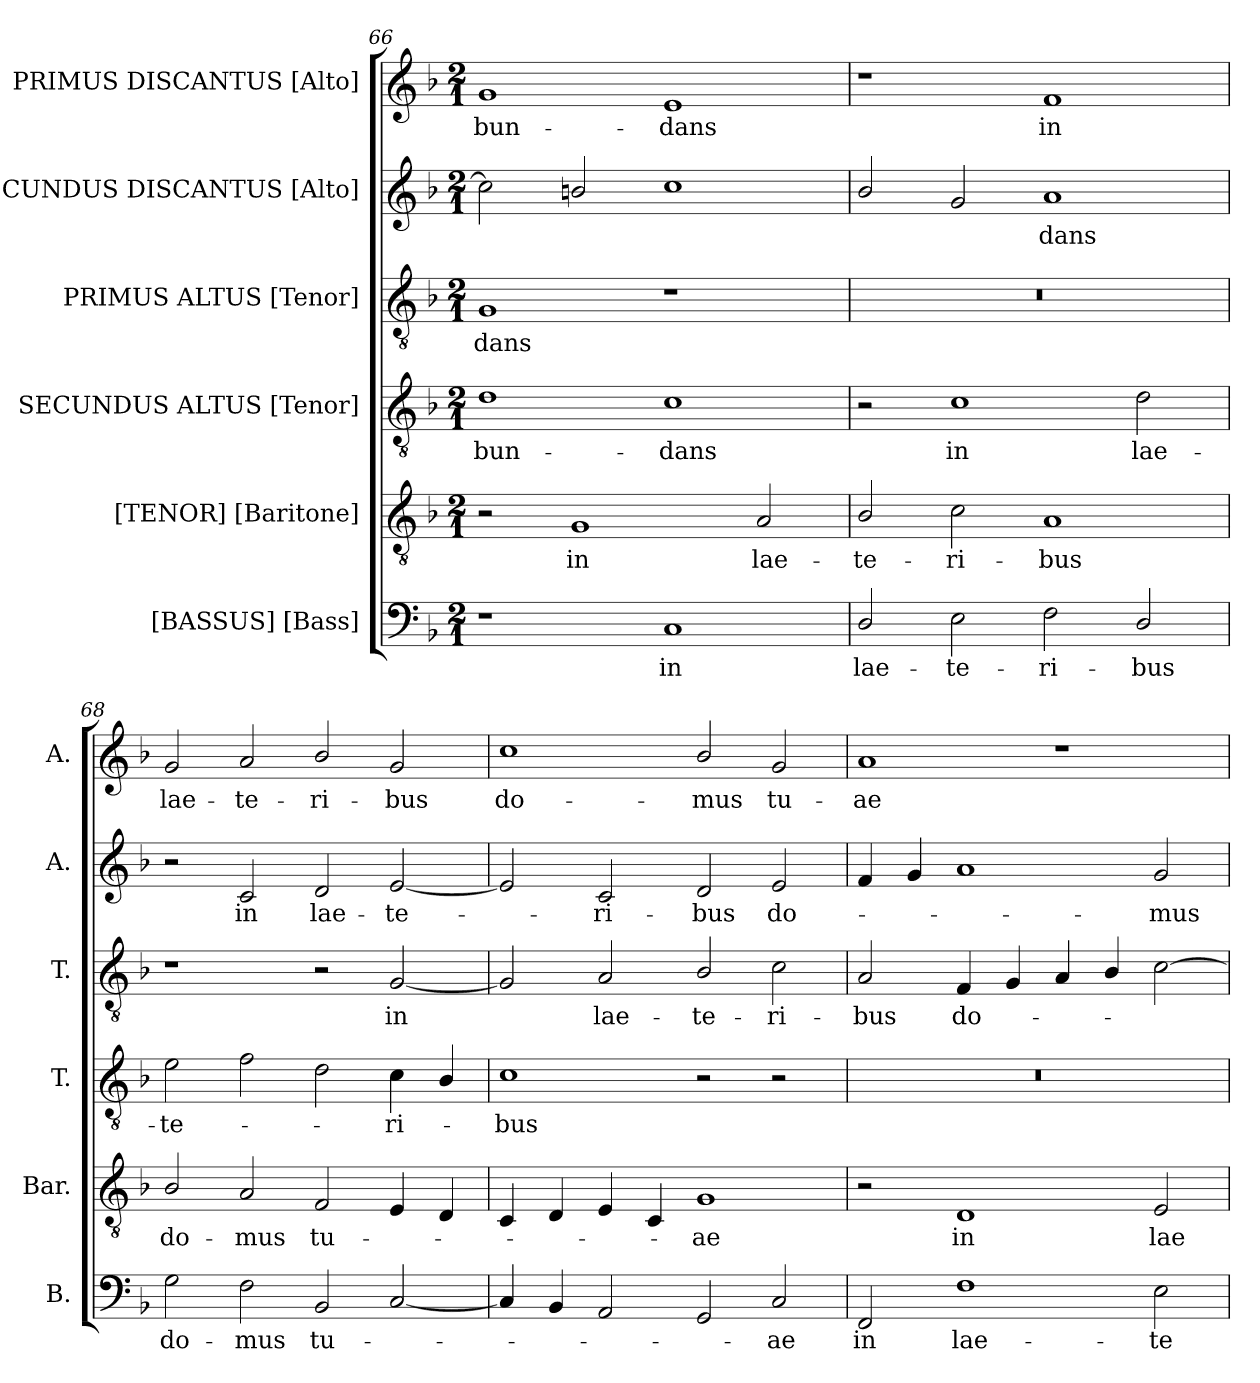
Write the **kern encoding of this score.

**kern	**text	**kern	**text	**kern	**text	**kern	**text	**kern	**text	**kern	**text
*part6	*part6	*part5	*part5	*part4	*part4	*part3	*part3	*part2	*part2	*part1	*part1
*staff6	*staff6	*staff5	*staff5	*staff4	*staff4	*staff3	*staff3	*staff2	*staff2	*staff1	*staff1
*I"[BASSUS] [Bass]	*	*I"[TENOR] [Baritone]	*	*I"SECUNDUS ALTUS [Tenor]	*	*I"PRIMUS ALTUS [Tenor]	*	*I"SECUNDUS DISCANTUS [Alto]	*	*I"PRIMUS DISCANTUS [Alto]	*
*I'B.	*	*I'Bar.	*	*I'T.	*	*I'T.	*	*I'A.	*	*I'A.	*
*clefF4	*	*clefGv2	*	*clefGv2	*	*clefGv2	*	*clefG2	*	*clefG2	*
*	*	*ITrd7c12	*	*ITrd7c12	*	*ITrd7c12	*	*	*	*	*
*k[b-]	*	*k[b-]	*	*k[b-]	*	*k[b-]	*	*k[b-]	*	*k[b-]	*
*F:	*	*F:	*	*F:	*	*F:	*	*F:	*	*F:	*
*M2/1	*	*M2/1	*	*M2/1	*	*M2/1	*	*M2/1	*	*M2/1	*
=66	=66	=66	=66	=66	=66	=66	=66	=66	=66	=66	=66
!	!	!	!	!	!LO:LY:b:color=#000000	!	!	!	!	!	!
!	!	!	!	!	!	!	!LO:LY:b:color=#000000	!	!	!	!
!	!	!	!	!	!	!	!	!	!	!	!LO:LY:b:color=#000000
1r	.	2r	.	1Di	-bun-	1GGi	-dans	2cci\]	.	1gi	-bun-
!	!	!	!LO:LY:b:color=#000000	!	!	!	!	!	!	!	!
.	.	1GGi	in	.	.	.	.	2bni/	.	.	.
!	!LO:LY:b:color=#000000	!	!	!	!	!	!	!	!	!	!
!	!	!	!	!	!LO:LY:b:color=#000000	!	!	!	!	!	!
!	!	!	!	!	!	!	!	!	!	!	!LO:LY:b:color=#000000
1Ci	in	.	.	1Ci	-dans	1r	.	1cci	.	1ei	-dans
!	!	!	!LO:LY:b:color=#000000	!	!	!	!	!	!	!	!
.	.	2AAi/	lae-	.	.	.	.	.	.	.	.
!!LO:LB:g=z
=67	=67	=67	=67	=67	=67	=67	=67	=67	=67	=67	=67
!	!LO:LY:b:color=#000000	!	!	!	!	!	!	!	!	!	!
!	!	!	!LO:LY:b:color=#000000	!	!	!LO:N:vis=1	!	!	!	!	!
2Di/	lae-	2BB-i/	-te-	2r	.	0r	.	2b-i/	.	1r	.
!	!LO:LY:b:color=#000000	!	!	!	!	!	!	!	!	!	!
!	!	!	!LO:LY:b:color=#000000	!	!	!	!	!	!	!	!
!	!	!	!	!	!LO:LY:b:color=#000000	!	!	!	!	!	!
2Ei\	-te-	2Ci\	-ri-	1Ci	in	.	.	2gi/	.	.	.
!	!LO:LY:b:color=#000000	!	!	!	!	!	!	!	!	!	!
!	!	!	!LO:LY:b:color=#000000	!	!	!	!	!	!	!	!
!	!	!	!	!	!	!	!	!	!LO:LY:b:color=#000000	!	!
!	!	!	!	!	!	!	!	!	!	!	!LO:LY:b:color=#000000
2Fi\	-ri-	1AAi	-bus	.	.	.	.	1ai	-dans	1fi	in
!	!LO:LY:b:color=#000000	!	!	!	!	!	!	!	!	!	!
!	!	!	!	!	!LO:LY:b:color=#000000	!	!	!	!	!	!
2Di/	-bus	.	.	2Di\	lae-	.	.	.	.	.	.
=68	=68	=68	=68	=68	=68	=68	=68	=68	=68	=68	=68
!	!LO:LY:b:color=#000000	!	!	!	!	!	!	!	!	!	!
!	!	!	!LO:LY:b:color=#000000	!	!	!	!	!	!	!	!
!	!	!	!	!	!LO:LY:b:color=#000000	!	!	!	!	!	!
!	!	!	!	!	!	!	!	!	!	!	!LO:LY:b:color=#000000
2Gi\	do-	2BB-i/	do-	2Ei\	-te-	1r	.	2r	.	2gi/	lae-
!	!LO:LY:b:color=#000000	!	!	!	!	!	!	!	!	!	!
!	!	!	!LO:LY:b:color=#000000	!	!	!	!	!	!	!	!
!	!	!	!	!	!	!	!	!	!LO:LY:b:color=#000000	!	!
!	!	!	!	!	!	!	!	!	!	!	!LO:LY:b:color=#000000
2Fi\	-mus	2AAi/	-mus	2Fi\	.	.	.	2ci/	in	2ai/	-te-
!	!LO:LY:b:color=#000000	!	!	!	!	!	!	!	!	!	!
!	!	!	!LO:LY:b:color=#000000	!	!	!	!	!	!	!	!
!	!	!	!	!	!	!	!	!	!LO:LY:b:color=#000000	!	!
!	!	!	!	!	!	!	!	!	!	!	!LO:LY:b:color=#000000
2BB-i/	tu-	2FFi/	tu-	2Di\	.	2r	.	2di/	lae-	2b-i/	-ri-
!	!	!	!	!	!LO:LY:b:color=#000000	!	!	!	!	!	!
!	!	!	!	!	!	!	!LO:LY:b:color=#000000	!	!	!	!
!	!	!	!	!	!	!	!	!	!LO:LY:b:color=#000000	!	!
!	!	!	!	!	!	!	!	!	!	!	!LO:LY:b:color=#000000
[2Ci/	.	4EEi/	.	4Ci\	-ri-	[2GGi/	in	[2ei/	-te-	2gi/	-bus
.	.	4DDi/	.	4BB-i/	.	.	.	.	.	.	.
=69	=69	=69	=69	=69	=69	=69	=69	=69	=69	=69	=69
!	!	!	!	!	!LO:LY:b:color=#000000	!	!	!	!	!	!
!	!	!	!	!	!	!	!	!	!	!	!LO:LY:b:color=#000000
4Ci/]	.	4CCi/	.	1Ci	-bus	2GGi/]	.	2ei/]	.	1cci	do-
4BB-i/	.	4DDi/	.	.	.	.	.	.	.	.	.
!	!	!	!	!	!	!	!LO:LY:b:color=#000000	!	!	!	!
!	!	!	!	!	!	!	!	!	!LO:LY:b:color=#000000	!	!
2AAi/	.	4EEi/	.	.	.	2AAi/	lae-	2ci/	-ri-	.	.
.	.	4CCi/	.	.	.	.	.	.	.	.	.
!	!	!	!LO:LY:b:color=#000000	!	!	!	!	!	!	!	!
!	!	!	!	!	!	!	!LO:LY:b:color=#000000	!	!	!	!
!	!	!	!	!	!	!	!	!	!LO:LY:b:color=#000000	!	!
!	!	!	!	!	!	!	!	!	!	!	!LO:LY:b:color=#000000
2GGi/	.	1GGi	-ae	2r	.	2BB-i/	-te-	2di/	-bus	2b-i/	-mus
!	!LO:LY:b:color=#000000	!	!	!	!	!	!	!	!	!	!
!	!	!	!	!	!	!	!LO:LY:b:color=#000000	!	!	!	!
!	!	!	!	!	!	!	!	!	!LO:LY:b:color=#000000	!	!
!	!	!	!	!	!	!	!	!	!	!	!LO:LY:b:color=#000000
2Ci/	-ae	.	.	2r	.	2Ci\	-ri-	2ei/	do-	2gi/	tu-
=70	=70	=70	=70	=70	=70	=70	=70	=70	=70	=70	=70
!	!LO:LY:b:color=#000000	!	!	!LO:N:vis=1	!	!	!	!	!	!	!
!	!	!	!	!	!	!	!LO:LY:b:color=#000000	!	!	!	!
!	!	!	!	!	!	!	!	!	!	!	!LO:LY:b:color=#000000
2FFi/	in	2r	.	0r	.	2AAi/	-bus	4fi/	.	1ai	-ae
.	.	.	.	.	.	.	.	4gi/	.	.	.
!	!LO:LY:b:color=#000000	!	!	!	!	!	!	!	!	!	!
!	!	!	!LO:LY:b:color=#000000	!	!	!	!	!	!	!	!
!	!	!	!	!	!	!	!LO:LY:b:color=#000000	!	!	!	!
1Fi	lae-	1DDi	in	.	.	4FFi/	do-	1ai	.	.	.
.	.	.	.	.	.	4GGi/	.	.	.	.	.
.	.	.	.	.	.	4AAi/	.	.	.	1r	.
.	.	.	.	.	.	4BB-i/	.	.	.	.	.
!	!LO:LY:b:color=#000000	!	!	!	!	!	!	!	!	!	!
!	!	!	!LO:LY:b:color=#000000	!	!	!	!	!	!	!	!
!	!	!	!	!	!	!	!	!	!LO:LY:b:color=#000000	!	!
2Ei\	-te-	2EEi/	lae-	.	.	[2Ci\	.	2gi/	-mus	.	.
=	=	=	=	=	=	=	=	=	=	=	=
*-	*-	*-	*-	*-	*-	*-	*-	*-	*-	*-	*-
